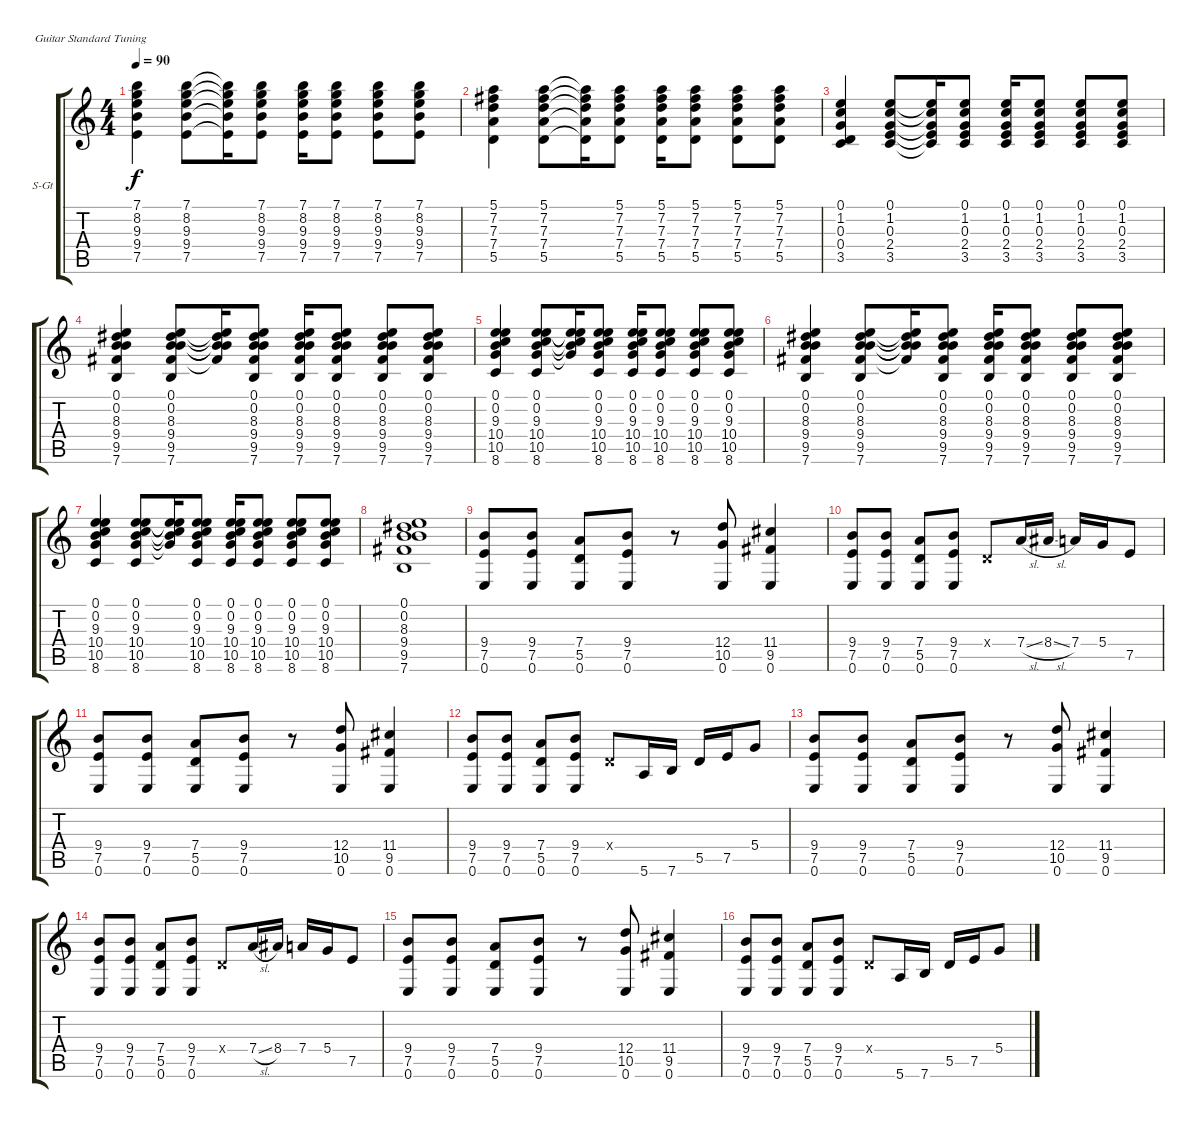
\defaultSystemsLayout 4
\bracketExtendMode groupsimilarinstruments
\firstSystemTrackNameOrientation horizontal
\otherSystemsTrackNameOrientation horizontal
\track ("Steel Guitar" "S-Gt") {instrument acousticguitarsteel}
\staff {score tabs}
\tuning (E4 B3 G3 D3 A2 E2)
\ts (4 4)
\tempo 90
\clef g2
\ks c
(7.5 9.4 9.3 8.2 7.1).4{dy f} (7.1 8.2 9.3 9.4 7.5).8 (7.5{t} 9.4{t} 9.3{t} 8.2{t} 7.1{t}).16 (9.3 9.4 7.5 8.2 7.1).8 (7.5 9.4 9.3 8.2 7.1).16 (7.1 8.2 9.3 9.4 7.5).8 (8.2 9.3 9.4 7.1 7.5).8 (7.5 9.4 9.3 8.2 7.1).8 |
(5.5 7.4 7.3 7.2 5.1).4 (5.1 7.2 7.3 7.4 5.5).8 (5.5{t} 7.4{t} 7.3{t} 7.2{t} 5.1{t}).16 (7.3 7.4 5.5 7.2 5.1).8 (5.5 7.4 7.3 7.2 5.1).16 (5.1 7.2 7.3 7.4 5.5).8 (7.2 7.3 7.4 5.1 5.5).8 (5.5 7.4 7.3 7.2 5.1).8 |
(3.5 0.4 0.3 1.2 0.1).4 (0.1 1.2 0.3 2.4 3.5).8 (3.5{t} 2.4{t} 0.3{t} 1.2{t} 0.1{t}).16 (0.3 2.4 3.5 1.2 0.1).8 (3.5 2.4 0.3 1.2 0.1).16 (0.1 1.2 0.3 2.4 3.5).8 (1.2 0.3 2.4 0.1 3.5).8 (3.5 2.4 0.3 1.2 0.1).8 |
(9.5 9.4 8.3 0.2 0.1 7.6).4 (0.1 0.2 8.3 9.4 9.5 7.6).8 (9.5{t} 9.4{t} 8.3{t} 0.2{t} 0.1{t}).16 (8.3 9.4 9.5 0.2 0.1 7.6).8 (9.5 9.4 8.3 0.2 0.1 7.6).16 (0.1 0.2 8.3 9.4 9.5 7.6).8 (0.2 8.3 9.4 0.1 9.5 7.6).8 (9.5 9.4 8.3 0.2 0.1 7.6).8 |
(10.5 10.4 9.3 0.2 0.1 8.6).4 (0.1 0.2 9.3 10.4 10.5 8.6).8 (10.5{t} 10.4{t} 9.3{t} 0.2{t} 0.1{t}).16 (9.3 10.4 10.5 0.2 0.1 8.6).8 (10.5 10.4 9.3 0.2 0.1 8.6).16 (0.1 0.2 9.3 10.4 10.5 8.6).8 (0.2 9.3 10.4 0.1 10.5 8.6).8 (10.5 10.4 9.3 0.2 0.1 8.6).8 |
(9.5 9.4 8.3 0.2 0.1 7.6).4 (0.1 0.2 8.3 9.4 9.5 7.6).8 (9.5{t} 9.4{t} 8.3{t} 0.2{t} 0.1{t}).16 (8.3 9.4 9.5 0.2 0.1 7.6).8 (9.5 9.4 8.3 0.2 0.1 7.6).16 (0.1 0.2 8.3 9.4 9.5 7.6).8 (0.2 8.3 9.4 0.1 9.5 7.6).8 (9.5 9.4 8.3 0.2 0.1 7.6).8 |
(10.5 10.4 9.3 0.2 0.1 8.6).4 (0.1 0.2 9.3 10.4 10.5 8.6).8 (10.5{t} 10.4{t} 9.3{t} 0.2{t} 0.1{t}).16 (9.3 10.4 10.5 0.2 0.1 8.6).8 (10.5 10.4 9.3 0.2 0.1 8.6).16 (0.1 0.2 9.3 10.4 10.5 8.6).8 (0.2 9.3 10.4 0.1 10.5 8.6).8 (10.5 10.4 9.3 0.2 0.1 8.6).8 |
(9.5 9.4 8.3 0.2 0.1 7.6).1 |
(7.5 0.6 9.4).8 (7.5 0.6 9.4).8 (5.5 0.6 7.4).8 (7.5 0.6 9.4).8 r.8 (10.5 0.6 12.4).8 (9.5 0.6 11.4).4 |
(7.5 0.6 9.4).8 (7.5 0.6 9.4).8 (5.5 0.6 7.4).8 (7.5 0.6 9.4).8 0.4{x}.8 7.4{sl}.16 8.4{sl}.16 7.4.16 5.4.16 7.5.8 |
(7.5 0.6 9.4).8 (7.5 0.6 9.4).8 (5.5 0.6 7.4).8 (7.5 0.6 9.4).8 r.8 (10.5 0.6 12.4).8 (9.5 0.6 11.4).4 |
(7.5 0.6 9.4).8 (7.5 0.6 9.4).8 (5.5 0.6 7.4).8 (7.5 0.6 9.4).8 0.4{x}.8 5.6.16 7.6.16 5.5.16 7.5.16 5.4.8 |
(7.5 0.6 9.4).8 (7.5 0.6 9.4).8 (5.5 0.6 7.4).8 (7.5 0.6 9.4).8 r.8 (10.5 0.6 12.4).8 (9.5 0.6 11.4).4 |
(7.5 0.6 9.4).8 (7.5 0.6 9.4).8 (5.5 0.6 7.4).8 (7.5 0.6 9.4).8 0.4{x}.8 7.4{sl}.16 8.4.16 7.4.16 5.4.16 7.5.8 |
(7.5 0.6 9.4).8 (7.5 0.6 9.4).8 (5.5 0.6 7.4).8 (7.5 0.6 9.4).8 r.8 (10.5 0.6 12.4).8 (9.5 0.6 11.4).4 |
(7.5 0.6 9.4).8 (7.5 0.6 9.4).8 (5.5 0.6 7.4).8 (7.5 0.6 9.4).8 0.4{x}.8 5.6.16 7.6.16 5.5.16 7.5.16 5.4.8
